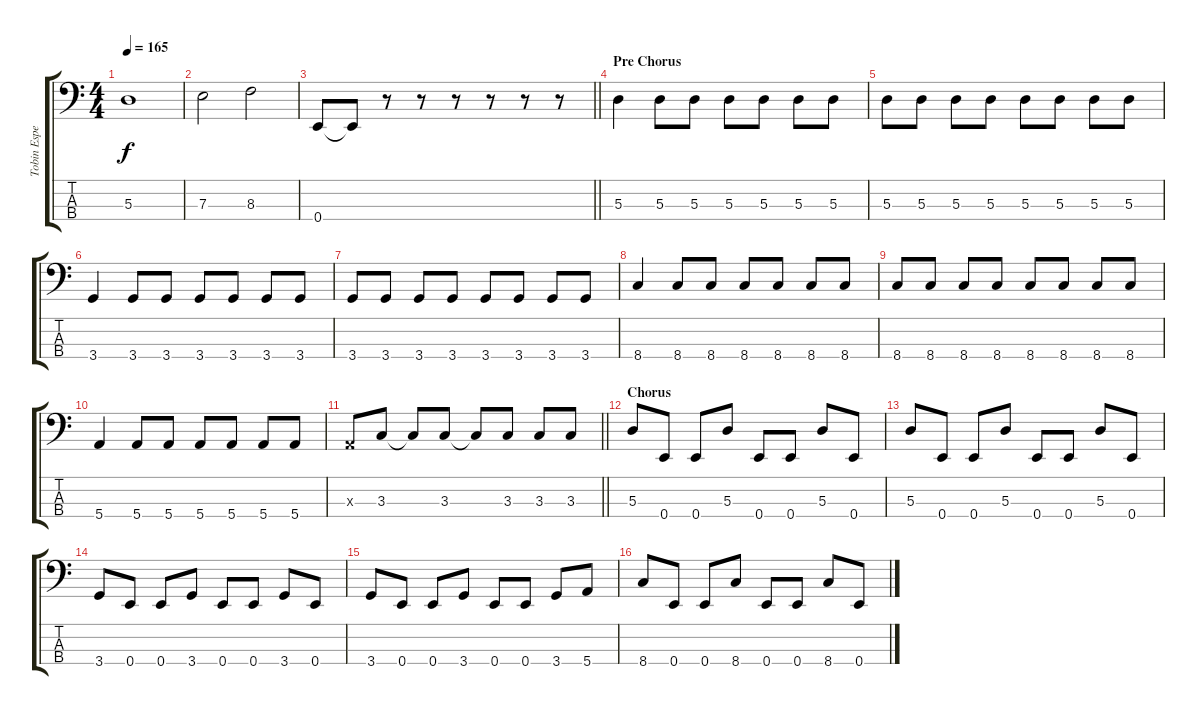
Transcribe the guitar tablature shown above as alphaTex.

\track ("Tobin Esperance " "Tobin Espe") {instrument electricbassfinger}
\staff {score tabs}
\tuning (G2 D2 A1 E1) {hide}
\ts (4 4)
\tempo 165
\clef f4
\ks c
5.3.1{dy f} |
7.3.2 8.3.2 |
\barLineRight lightlight
0.4.8 0.4{t}.8 r.8 r.8 r.8 r.8 r.8 r.8 |
\section ("" "Pre Chorus")
5.3.4 5.3.8 5.3.8 5.3.8 5.3.8 5.3.8 5.3.8 |
5.3.8 5.3.8 5.3.8 5.3.8 5.3.8 5.3.8 5.3.8 5.3.8 |
3.4.4 3.4.8 3.4.8 3.4.8 3.4.8 3.4.8 3.4.8 |
3.4.8 3.4.8 3.4.8 3.4.8 3.4.8 3.4.8 3.4.8 3.4.8 |
8.4.4 8.4.8 8.4.8 8.4.8 8.4.8 8.4.8 8.4.8 |
8.4.8 8.4.8 8.4.8 8.4.8 8.4.8 8.4.8 8.4.8 8.4.8 |
5.4.4 5.4.8 5.4.8 5.4.8 5.4.8 5.4.8 5.4.8 |
\barLineRight lightlight
0.3{x}.8 3.3.8 3.3{t}.8 3.3.8 3.3{t}.8 3.3.8 3.3.8 3.3.8 |
\section ("" "Chorus")
5.3.8 0.4.8 0.4.8 5.3.8 0.4.8 0.4.8 5.3.8 0.4.8 |
5.3.8 0.4.8 0.4.8 5.3.8 0.4.8 0.4.8 5.3.8 0.4.8 |
3.4.8 0.4.8 0.4.8 3.4.8 0.4.8 0.4.8 3.4.8 0.4.8 |
3.4.8 0.4.8 0.4.8 3.4.8 0.4.8 0.4.8 3.4.8 5.4.8 |
8.4.8 0.4.8 0.4.8 8.4.8 0.4.8 0.4.8 8.4.8 0.4.8
